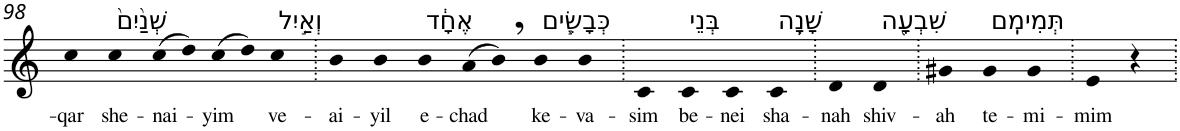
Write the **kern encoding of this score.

**kern	**text
*part1	*part1
*staff1	*staff1
*I"Piano	*
*I'Pno	*
!!LO:PB:g=z
*clefG2	*
*k[]	*
=98	=98
!	!LO:LY:b
4cc	-qar
!LO:TX:a:t=שְׁנַ֙יִם֙	!
!	!LO:LY:b
4cc	she-
!	!LO:LY:b
(>8cc	-nai-
8dd)	.
!	!LO:LY:b
(>8cc	-yim
8dd)	.
!LO:TX:a:t=וְאַ֣יִל	!
!	!LO:LY:b
4cc	ve-
=99.	=99.
!	!LO:LY:b
4b	-ai-
!	!LO:LY:b
4b	-yil
!LO:TX:a:t=אֶחָ֔ד	!
!	!LO:LY:b
4b	e-
!	!LO:LY:b
(>8a	-chad
8b,)	.
!LO:TX:a:t=כְּבָשִׂ֧ים	!
!	!LO:LY:b
4b	ke-
!	!LO:LY:b
4b	-va-
=100.	=100.
!	!LO:LY:b
4c	-sim
!LO:TX:a:t=בְּנֵי	!
!	!LO:LY:b
4c	be-
!	!LO:LY:b
4c	-nei
!LO:TX:a:t=שָׁנָ֛ה	!
!	!LO:LY:b
4c	sha-
=101.	=101.
!	!LO:LY:b
4d	-nah
!LO:TX:a:t=שִׁבְעָ֖ה	!
!	!LO:LY:b
4d	shiv-
=102.	=102.
!	!LO:LY:b
4g#X	-ah
!LO:TX:a:t=תְּמִימִֽם	!
!	!LO:LY:b
4g#	te-
!	!LO:LY:b
4g#	-mi-
=103.	=103.
!	!LO:LY:b
4e	-mim
4r	.
=.	=.
*-	*-
